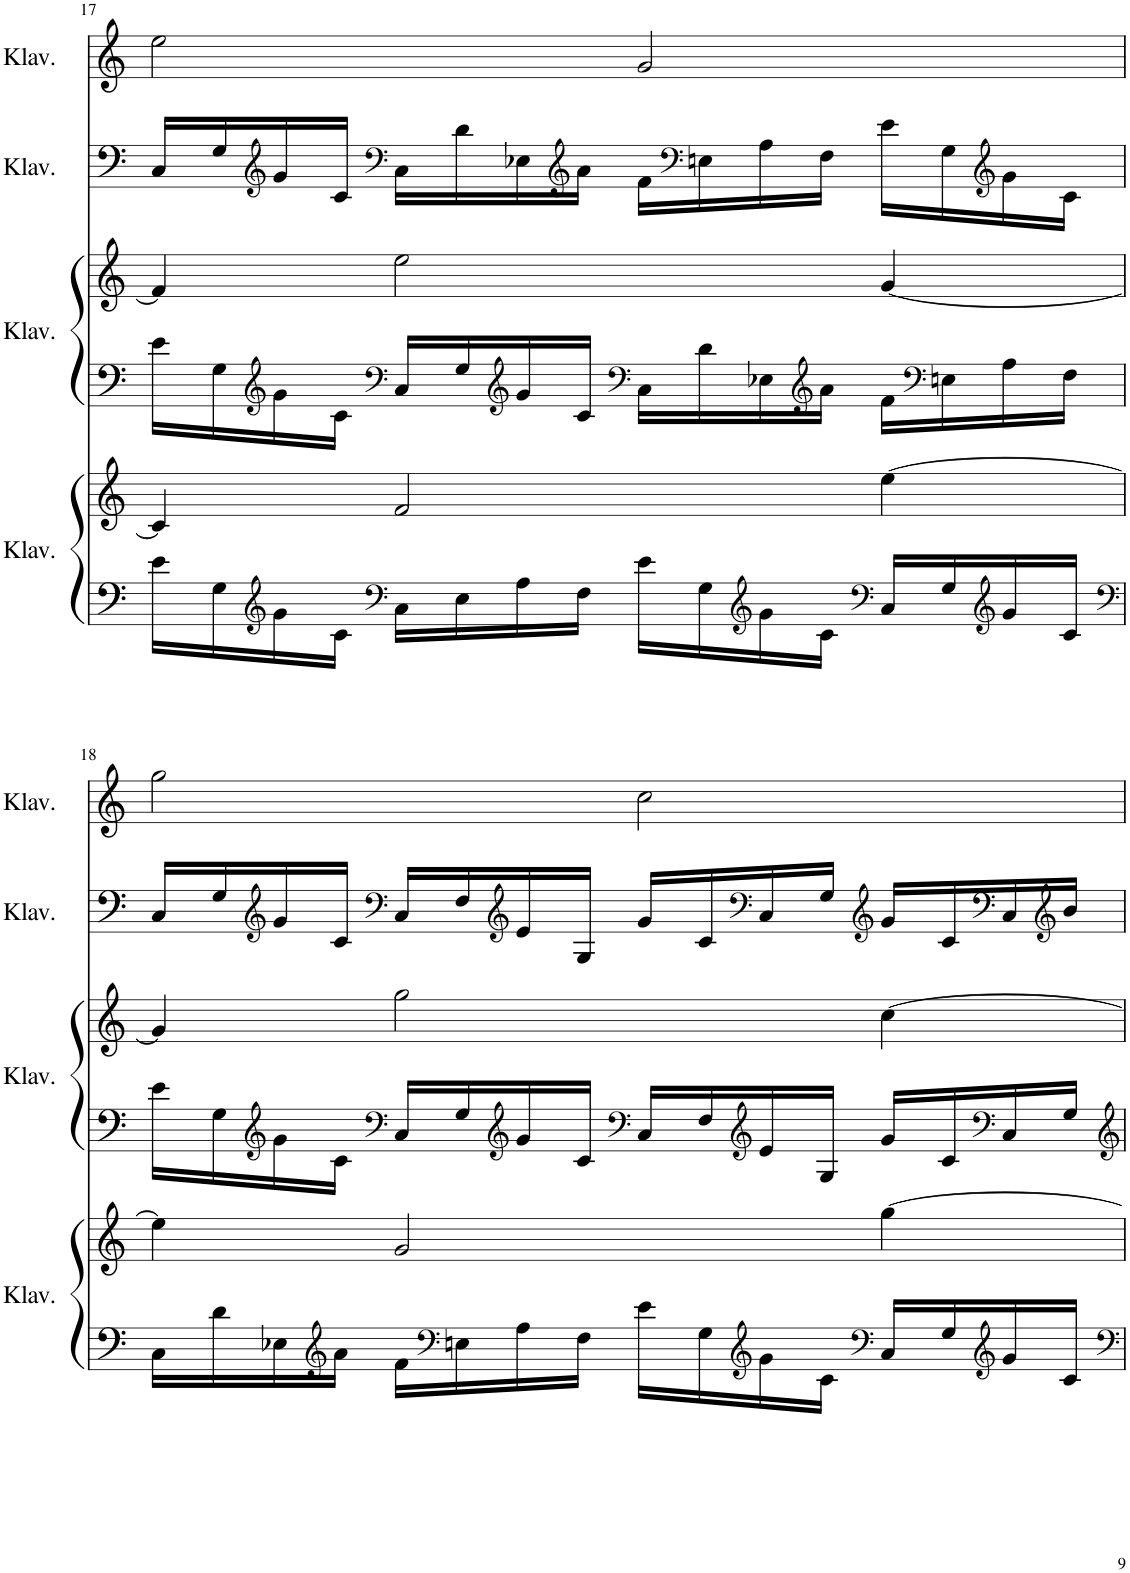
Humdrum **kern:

**kern	**kern	**kern	**kern	**kern	**kern
*part4	*part4	*part3	*part3	*part2	*part1
*staff6	*staff5	*staff4	*staff3	*staff2	*staff1
*I"Klavier	*	*I"Klavier	*	*I"Klavier	*I"Klavier
*I'Klav.	*	*I'Klav.	*	*I'Klav.	*I'Klav.
!!LO:PB:g=z
*clefF4	*clefG2	*clefF4	*clefG2	*clefG2	*clefG2
*k[]	*k[]	*k[]	*k[]	*k[]	*k[]
*M4/4	*M4/4	*M4/4	*M4/4	*M4/4	*M4/4
=17	=17	=17	=17	=17	=17
16e\LL	4c/]	16e\LL	4f/]	16C/LL	2ee\
16G\	.	16G\	.	16G/	.
*clefG2	*	*clefG2	*	*clefG2	*
16g\	.	16g\	.	16g/	.
16c\JJ	.	16c\JJ	.	16c/JJ	.
*clefF4	*	*clefF4	*	*clefF4	*
16C\LL	2f/	16C/LL	2ee\	16C\LL	.
16E\	.	16G/	.	16d\	.
*	*	*clefG2	*	*	*
16A\	.	16g/	.	16E-X\	.
*	*	*	*	*clefG2	*
16F\JJ	.	16c/JJ	.	16a\JJ	.
*	*	*clefF4	*	*	*
16e\LL	.	16C\LL	.	16f\LL	2g/
*	*	*	*	*clefF4	*
16G\	.	16d\	.	16En\	.
*clefG2	*	*	*	*	*
16g\	.	16E-X\	.	16A\	.
*	*	*clefG2	*	*	*
16c\JJ	.	16a\JJ	.	16F\JJ	.
*clefF4	*	*	*	*	*
16C/LL	[4ee\	16f\LL	[4g/	16e\LL	.
*	*	*clefF4	*	*	*
16G/	.	16En\	.	16G\	.
*clefG2	*	*	*	*clefG2	*
16g/	.	16A\	.	16g\	.
16c/JJ	.	16F\JJ	.	16c\JJ	.
!!LO:LB:g=z
=18	=18	=18	=18	=18	=18
*clefF4	*	*	*	*	*
16C\LL	4ee\]	16e\LL	4g/]	16C/LL	2gg\
16d\	.	16G\	.	16G/	.
*	*	*clefG2	*	*clefG2	*
16E-X\	.	16g\	.	16g/	.
*clefG2	*	*	*	*	*
16a\JJ	.	16c\JJ	.	16c/JJ	.
*	*	*clefF4	*	*clefF4	*
16f\LL	2g/	16C/LL	2gg\	16C/LL	.
*clefF4	*	*	*	*	*
16En\	.	16G/	.	16F/	.
*	*	*clefG2	*	*clefG2	*
16A\	.	16g/	.	16e/	.
16F\JJ	.	16c/JJ	.	16G/JJ	.
*	*	*clefF4	*	*	*
16e\LL	.	16C/LL	.	16g/LL	2cc\
16G\	.	16F/	.	16c/	.
*clefG2	*	*clefG2	*	*clefF4	*
16g\	.	16e/	.	16C/	.
16c\JJ	.	16G/JJ	.	16G/JJ	.
*clefF4	*	*	*	*clefG2	*
16C/LL	[4gg\	16g/LL	[4cc\	16g/LL	.
16G/	.	16c/	.	16c/	.
*clefG2	*	*clefF4	*	*clefF4	*
16g/	.	16C/	.	16C/	.
*	*	*	*	*clefG2	*
16c/JJ	.	16G/JJ	.	16b/JJ	.
=	=	=	=	=	=
*-	*-	*-	*-	*-	*-
